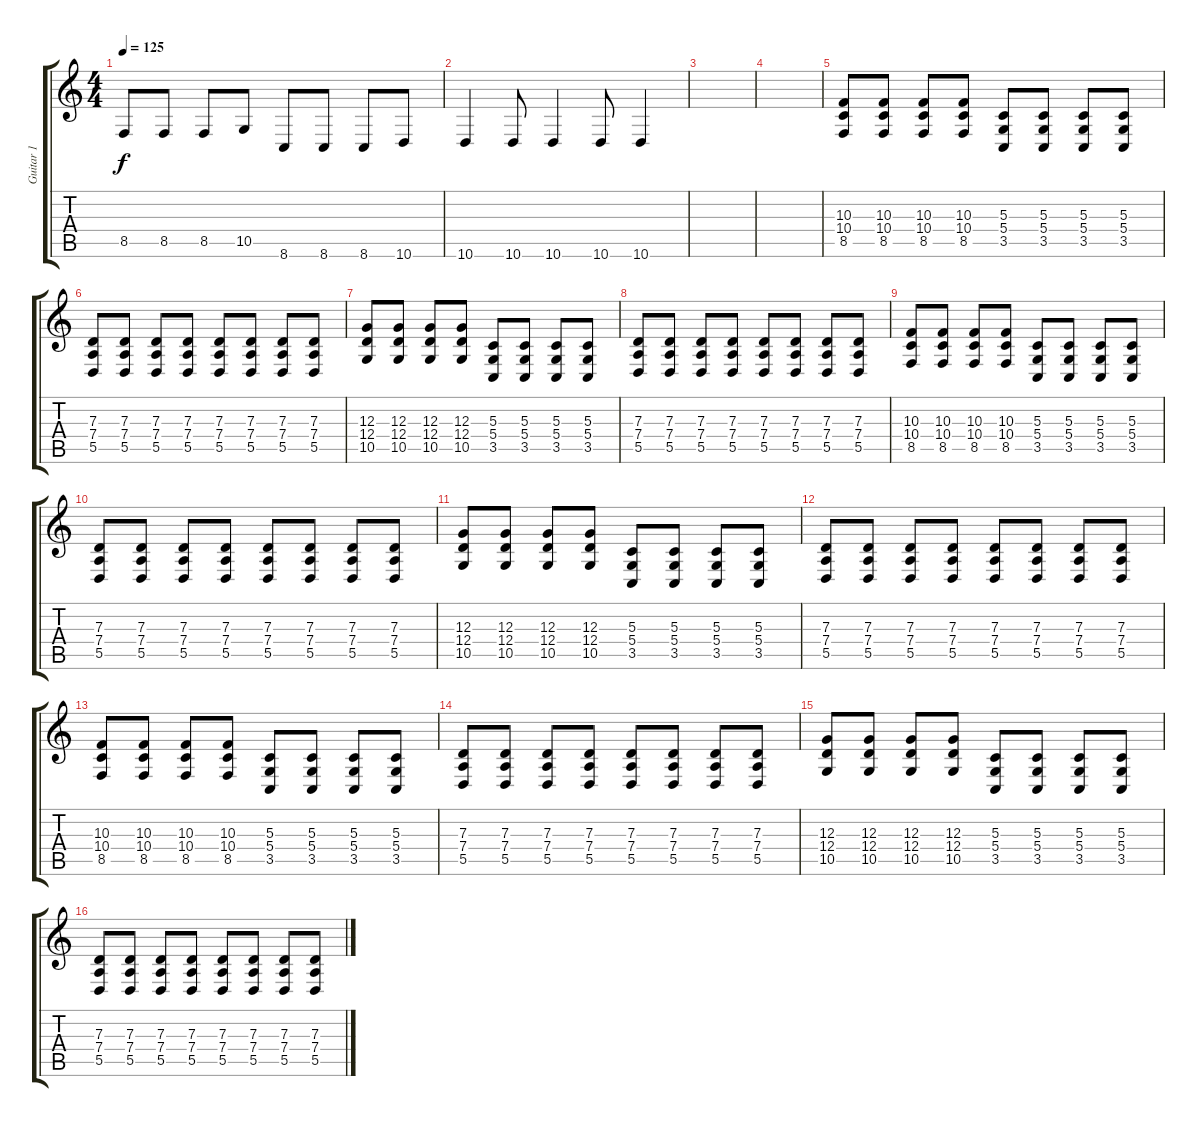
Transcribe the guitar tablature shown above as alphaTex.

\track ("Guitar 1" "Guitar 1") {instrument lead4chiff}
\staff {score tabs}
\tuning (E4 B3 G3 D3 A2 E2) {hide}
\ts (4 4)
\tempo 125
\clef g2
\ks c
8.5.8{dy f} 8.5.8 8.5.8 10.5.8 8.6.8 8.6.8 8.6.8 10.6.8 |
10.6.4 10.6.8 10.6.4 10.6.8 10.6.4 |
|
|
(10.3 10.4 8.5).8{instrument distortionguitar} (10.3 10.4 8.5).8 (10.3 10.4 8.5).8 (10.3 10.4 8.5).8 (5.3 5.4 3.5).8 (5.3 5.4 3.5).8 (5.3 5.4 3.5).8 (5.3 5.4 3.5).8 |
(7.3 7.4 5.5).8 (7.3 7.4 5.5).8 (7.3 7.4 5.5).8 (7.3 7.4 5.5).8 (7.3 7.4 5.5).8 (7.3 7.4 5.5).8 (7.3 7.4 5.5).8 (7.3 7.4 5.5).8 |
(12.3 12.4 10.5).8 (12.3 12.4 10.5).8 (12.3 12.4 10.5).8 (12.3 12.4 10.5).8 (5.3 5.4 3.5).8 (5.3 5.4 3.5).8 (5.3 5.4 3.5).8 (5.3 5.4 3.5).8 |
(7.3 7.4 5.5).8 (7.3 7.4 5.5).8 (7.3 7.4 5.5).8 (7.3 7.4 5.5).8 (7.3 7.4 5.5).8 (7.3 7.4 5.5).8 (7.3 7.4 5.5).8 (7.3 7.4 5.5).8 |
(10.3 10.4 8.5).8{instrument distortionguitar} (10.3 10.4 8.5).8 (10.3 10.4 8.5).8 (10.3 10.4 8.5).8 (5.3 5.4 3.5).8 (5.3 5.4 3.5).8 (5.3 5.4 3.5).8 (5.3 5.4 3.5).8 |
(7.3 7.4 5.5).8 (7.3 7.4 5.5).8 (7.3 7.4 5.5).8 (7.3 7.4 5.5).8 (7.3 7.4 5.5).8 (7.3 7.4 5.5).8 (7.3 7.4 5.5).8 (7.3 7.4 5.5).8 |
(12.3 12.4 10.5).8 (12.3 12.4 10.5).8 (12.3 12.4 10.5).8 (12.3 12.4 10.5).8 (5.3 5.4 3.5).8 (5.3 5.4 3.5).8 (5.3 5.4 3.5).8 (5.3 5.4 3.5).8 |
(7.3 7.4 5.5).8 (7.3 7.4 5.5).8 (7.3 7.4 5.5).8 (7.3 7.4 5.5).8 (7.3 7.4 5.5).8 (7.3 7.4 5.5).8 (7.3 7.4 5.5).8 (7.3 7.4 5.5).8 |
(10.3 10.4 8.5).8{instrument distortionguitar} (10.3 10.4 8.5).8 (10.3 10.4 8.5).8 (10.3 10.4 8.5).8 (5.3 5.4 3.5).8 (5.3 5.4 3.5).8 (5.3 5.4 3.5).8 (5.3 5.4 3.5).8 |
(7.3 7.4 5.5).8 (7.3 7.4 5.5).8 (7.3 7.4 5.5).8 (7.3 7.4 5.5).8 (7.3 7.4 5.5).8 (7.3 7.4 5.5).8 (7.3 7.4 5.5).8 (7.3 7.4 5.5).8 |
(12.3 12.4 10.5).8 (12.3 12.4 10.5).8 (12.3 12.4 10.5).8 (12.3 12.4 10.5).8 (5.3 5.4 3.5).8 (5.3 5.4 3.5).8 (5.3 5.4 3.5).8 (5.3 5.4 3.5).8 |
(7.3 7.4 5.5).8 (7.3 7.4 5.5).8 (7.3 7.4 5.5).8 (7.3 7.4 5.5).8 (7.3 7.4 5.5).8 (7.3 7.4 5.5).8 (7.3 7.4 5.5).8 (7.3 7.4 5.5).8
